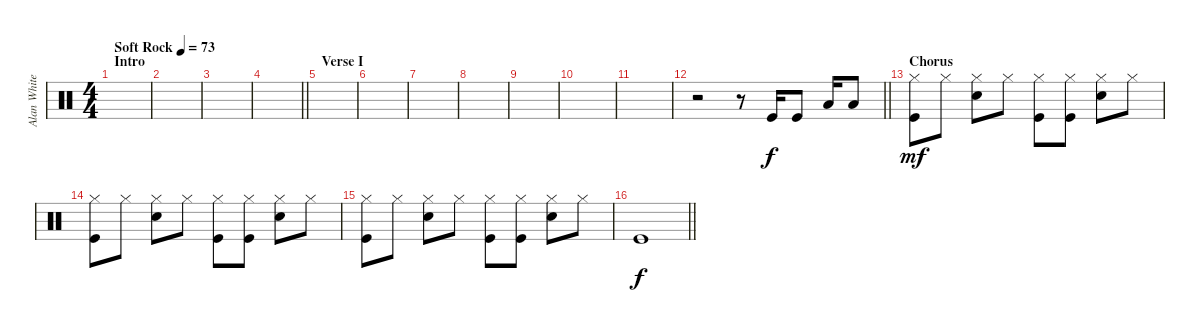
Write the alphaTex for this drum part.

\track ("Alan White" "Alan White") {instrument percussion}
\staff {score}
\articulation defaults
\ts (4 4)
\section ("" "Intro")
\tempo (73 "Soft Rock")
\clef neutral
\ks c
|
|
|
\barLineRight lightlight
|
\section ("" "Verse I")
|
|
|
|
|
|
|
\barLineRight lightlight
r.2 r.8 "Kick (hit)".16 "Kick (hit)".8 "Low Floor Tom (hit)".16 "Low Floor Tom (hit)".8 |
\section ("" "Chorus")
("Hi-Hat (closed)" "Kick (hit)").8{dy mf} "Hi-Hat (closed)".8 ("Hi-Hat (closed)" "Snare (hit) 2").8 "Hi-Hat (closed)".8 ("Hi-Hat (closed)" "Kick (hit)").8 ("Hi-Hat (closed)" "Kick (hit)").8 ("Hi-Hat (closed)" "Snare (hit) 2").8 "Hi-Hat (closed)".8 |
("Hi-Hat (closed)" "Kick (hit)").8 "Hi-Hat (closed)".8 ("Hi-Hat (closed)" "Snare (hit) 2").8 "Hi-Hat (closed)".8 ("Hi-Hat (closed)" "Kick (hit)").8 ("Hi-Hat (closed)" "Kick (hit)").8 ("Hi-Hat (closed)" "Snare (hit) 2").8 "Hi-Hat (closed)".8 |
("Hi-Hat (closed)" "Kick (hit)").8 "Hi-Hat (closed)".8 ("Hi-Hat (closed)" "Snare (hit) 2").8 "Hi-Hat (closed)".8 ("Hi-Hat (closed)" "Kick (hit)").8 ("Hi-Hat (closed)" "Kick (hit)").8 ("Hi-Hat (closed)" "Snare (hit) 2").8 "Hi-Hat (closed)".8 |
\barLineRight lightlight "Kick (hit)".1{dy f}
